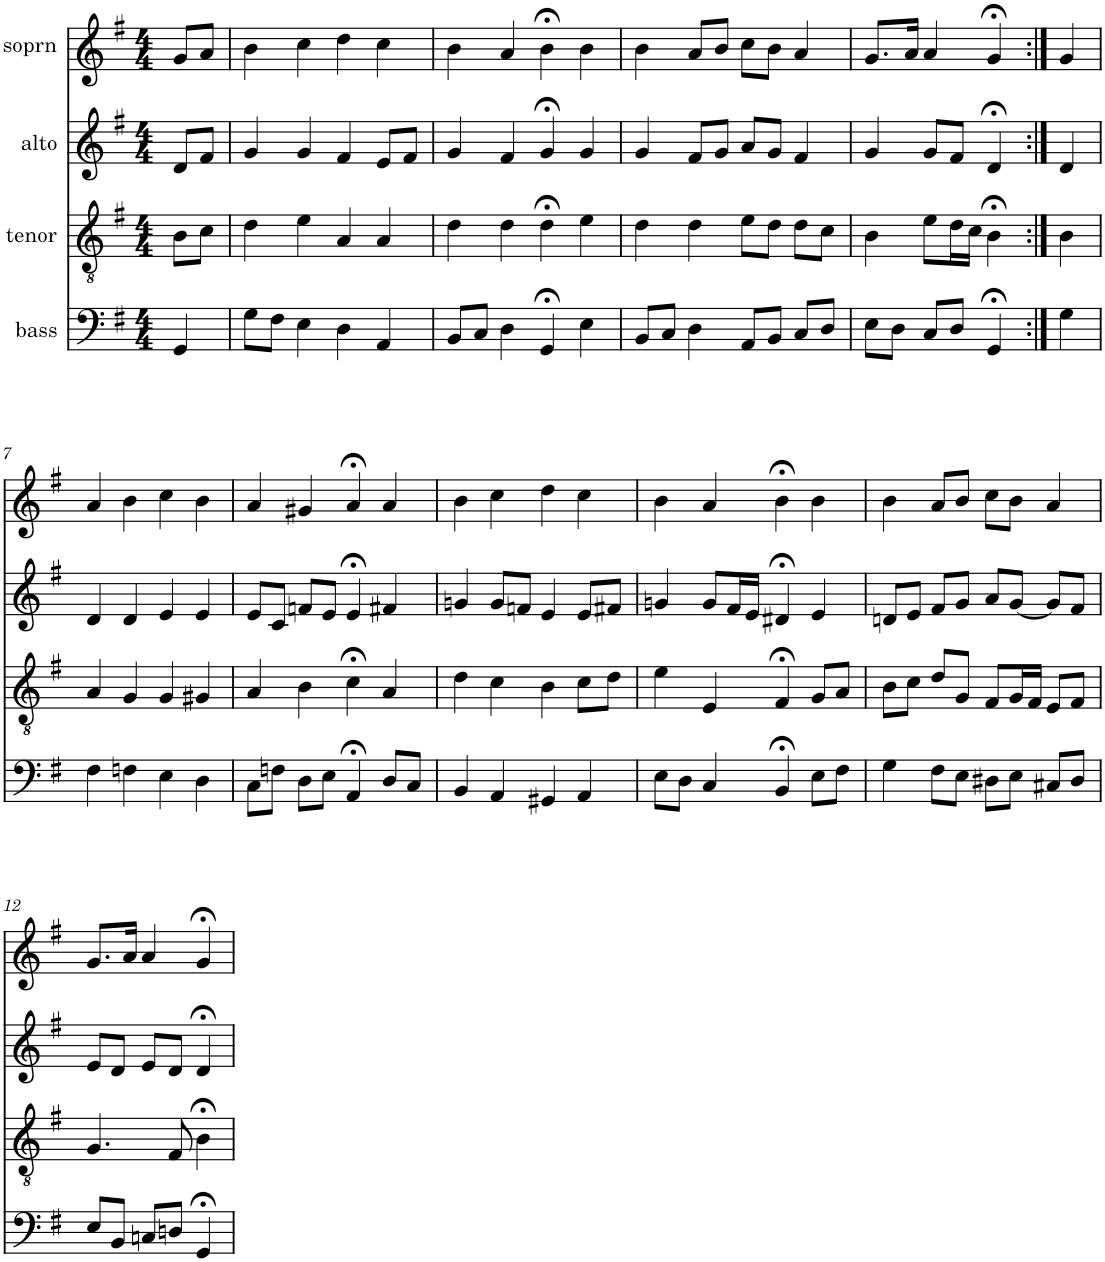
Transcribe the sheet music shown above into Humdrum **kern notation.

**kern	**kern	**kern	**kern
*part4	*part3	*part2	*part1
*staff4	*staff3	*staff2	*staff1
*I"bass	*I"tenor	*I"alto	*I"soprn
*clefF4	*clefGv2	*clefG2	*clefG2
*k[f#]	*k[f#]	*k[f#]	*k[f#]
*G:	*G:	*G:	*G:
*M4/4	*M4/4	*M4/4	*M4/4
=1	=1	=1	=1
4GG/	8B\L	8d/L	8g/L
.	8c\J	8f#/J	8a/J
=2	=2	=2	=2
8G\L	4d\	4g/	4b\
8F#\J	.	.	.
4E\	4e\	4g/	4cc\
4D\	4A/	4f#/	4dd\
4AA/	4A/	8e/L	4cc\
.	.	8f#/J	.
=3	=3	=3	=3
8BB/L	4d\	4g/	4b\
8C/J	.	.	.
4D\	4d\	4f#/	4a/
4GG;</	4d;<\	4g;</	4b;<\
4E\	4e\	4g/	4b\
=4	=4	=4	=4
8BB/L	4d\	4g/	4b\
8C/J	.	.	.
4D\	4d\	8f#/L	8a/L
.	.	8g/J	8b/J
8AA/L	8e\L	8a/L	8cc\L
8BB/J	8d\J	8g/J	8b\J
8C/L	8d\L	4f#/	4a/
8D/J	8c\J	.	.
=5	=5	=5	=5
8E\L	4B\	4g/	8.g/L
8D\J	.	.	.
.	.	.	16a/Jk
8C/L	8e\L	8g/L	4a/
8D/J	16d\L	8f#/J	.
.	16c\JJ	.	.
4GG;</	4B;<\	4d;</	4g;</
=6:|!	=6:|!	=6:|!	=6:|!
4G\	4B\	4d/	4g/
!!LO:LB:g=z
=7	=7	=7	=7
4F#\	4A/	4d/	4a/
4Fn\	4G/	4d/	4b\
4E\	4G/	4e/	4cc\
4D\	4G#X/	4e/	4b\
=8	=8	=8	=8
8C\L	4A/	8e/L	4a/
8Fn\J	.	8c/J	.
8D\L	4B\	8fn/L	4g#X/
8E\J	.	8e/J	.
4AA;</	4c;<\	4e;</	4a;</
8D/L	4A/	4f#X/	4a/
8C/J	.	.	.
=9	=9	=9	=9
4BB/	4d\	4gn/	4b\
4AA/	4c\	8g/L	4cc\
.	.	8fn/J	.
4GG#X/	4B\	4e/	4dd\
4AA/	8c\L	8e/L	4cc\
.	8d\J	8f#X/J	.
=10	=10	=10	=10
8E\L	4e\	4gn/	4b\
8D\J	.	.	.
4C/	4E/	8g/L	4a/
.	.	16f#/L	.
.	.	16e/JJ	.
4BB;</	4F#;</	4d#X;</	4b;<\
8E\L	8G/L	4e/	4b\
8F#\J	8A/J	.	.
=11	=11	=11	=11
4G\	8B\L	8dn/L	4b\
.	8c\J	8e/J	.
8F#\L	8d/L	8f#/L	8a/L
8E\J	8G/J	8g/J	8b/J
8D#X\L	8F#/L	8a/L	8cc\L
8E\J	16G/L	[8g/J	8b\J
.	16F#/JJ	.	.
8C#X/L	8E/L	8g/L]	4a/
8D#/J	8F#/J	8f#/J	.
!!LO:LB:g=z
=12	=12	=12	=12
8E/L	4.G/	8e/L	8.g/L
8BB/J	.	8d/J	.
.	.	.	16a/Jk
8Cn/L	.	8e/L	4a/
8Dn/J	8F#/	8d/J	.
4GG;</	4B;<\	4d;</	4g;</
=	=	=	=
*-	*-	*-	*-
